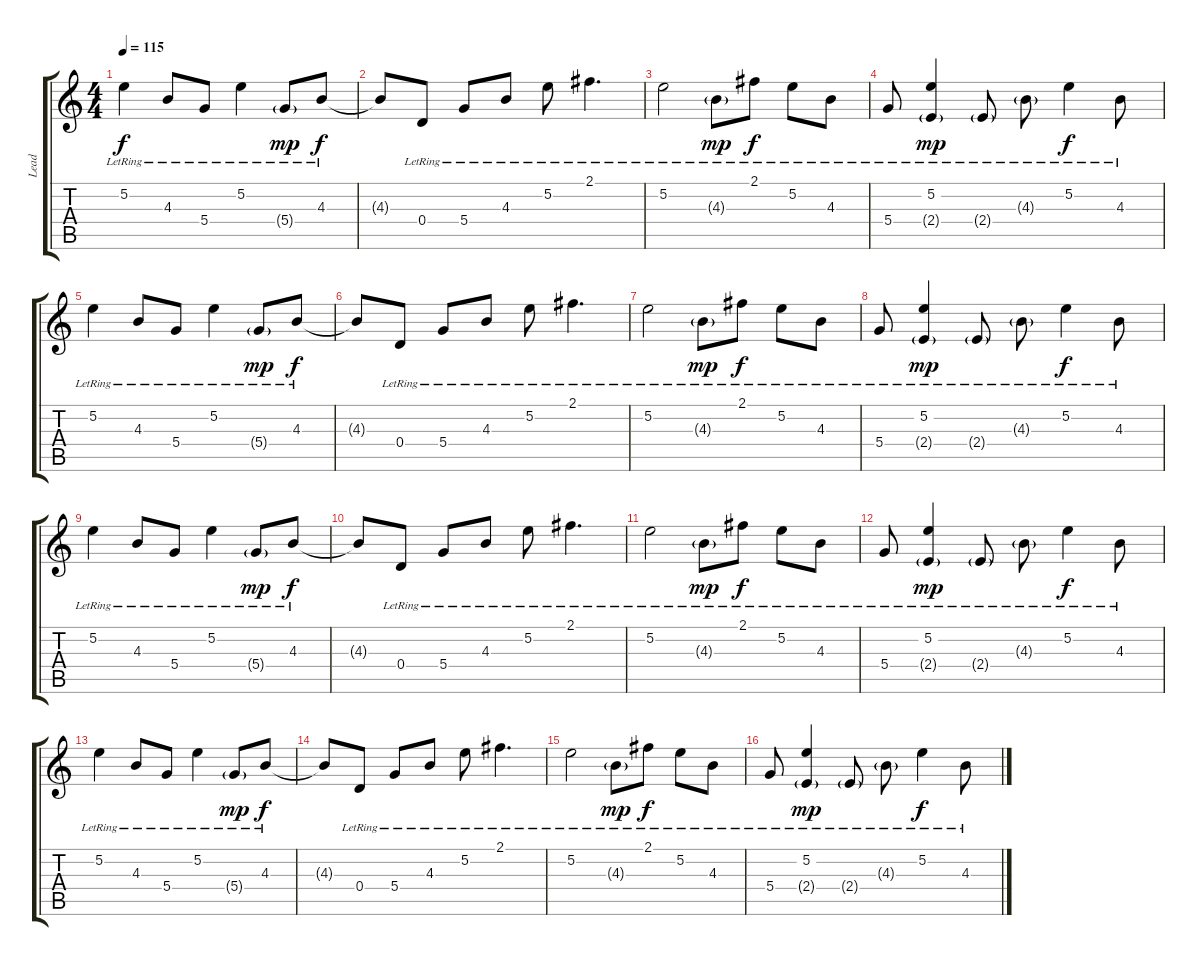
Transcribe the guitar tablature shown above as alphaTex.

\track ("Lead" "Lead") {instrument acousticguitarsteel}
\staff {score tabs}
\tuning (E4 B3 G3 D3 A2 E2) {hide}
\ts (4 4)
\tempo 115
\clef g2
\ks c
5.2{lr}.4{dy f} 4.3{lr}.8 5.4{lr}.8 5.2{lr}.4 5.4{g lr}.8{dy mp} 4.3{lr}.8{dy f} |
4.3{t}.8 0.4{lr}.8 5.4{lr}.8 4.3{lr}.8 5.2{lr}.8 2.1{lr}.4{d} |
5.2{lr}.2 4.3{g lr}.8{dy mp} 2.1{lr}.8{dy f} 5.2{lr}.8 4.3{lr}.8 |
5.4{lr}.8 (5.2{lr} 2.4{g lr}).4{dy mp} 2.4{g lr}.8 4.3{g lr}.8 5.2{lr}.4{dy f} 4.3{lr}.8 |
5.2{lr}.4 4.3{lr}.8 5.4{lr}.8 5.2{lr}.4 5.4{g lr}.8{dy mp} 4.3{lr}.8{dy f} |
4.3{t}.8 0.4{lr}.8 5.4{lr}.8 4.3{lr}.8 5.2{lr}.8 2.1{lr}.4{d} |
5.2{lr}.2 4.3{g lr}.8{dy mp} 2.1{lr}.8{dy f} 5.2{lr}.8 4.3{lr}.8 |
5.4{lr}.8 (5.2{lr} 2.4{g lr}).4{dy mp} 2.4{g lr}.8 4.3{g lr}.8 5.2{lr}.4{dy f} 4.3{lr}.8 |
5.2{lr}.4 4.3{lr}.8 5.4{lr}.8 5.2{lr}.4 5.4{g lr}.8{dy mp} 4.3{lr}.8{dy f} |
4.3{t}.8 0.4{lr}.8 5.4{lr}.8 4.3{lr}.8 5.2{lr}.8 2.1{lr}.4{d} |
5.2{lr}.2 4.3{g lr}.8{dy mp} 2.1{lr}.8{dy f} 5.2{lr}.8 4.3{lr}.8 |
5.4{lr}.8 (5.2{lr} 2.4{g lr}).4{dy mp} 2.4{g lr}.8 4.3{g lr}.8 5.2{lr}.4{dy f} 4.3{lr}.8 |
5.2{lr}.4 4.3{lr}.8 5.4{lr}.8 5.2{lr}.4 5.4{g lr}.8{dy mp} 4.3{lr}.8{dy f} |
4.3{t}.8 0.4{lr}.8 5.4{lr}.8 4.3{lr}.8 5.2{lr}.8 2.1{lr}.4{d} |
5.2{lr}.2 4.3{g lr}.8{dy mp} 2.1{lr}.8{dy f} 5.2{lr}.8 4.3{lr}.8 |
5.4{lr}.8 (5.2{lr} 2.4{g lr}).4{dy mp} 2.4{g lr}.8 4.3{g lr}.8 5.2{lr}.4{dy f} 4.3{lr}.8
